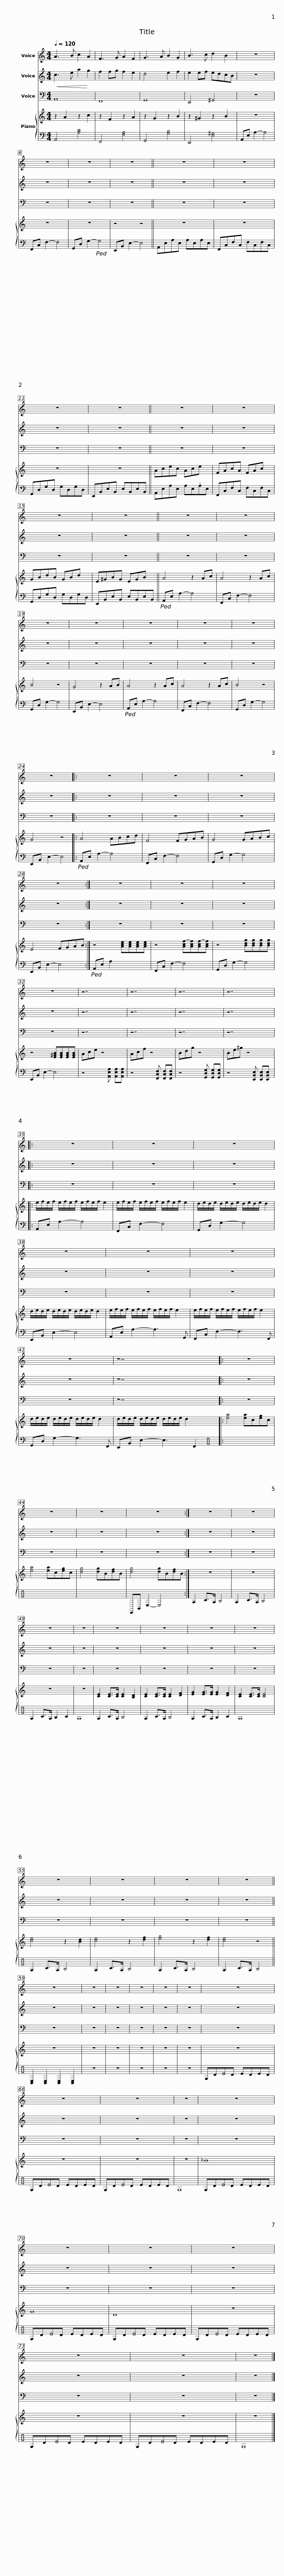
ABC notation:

X:1
%%score 1 2 3 { 4 | 5 }
L:1/8
Q:1/4=120
M:4/4
I:linebreak $
K:C
V:1 treble
V:2 treble
V:3 bass
V:4 treble
V:5 bass
V:1
 A3 B c2 A2 | F3 G A2 F2 | G3 A B2 G2 | B3 c d2 B2 |$ z8 | %5
 z8 | z8 | z8 || z8 |$ z8 | %10
 z8 | z8 || z8 |$ z8 | z8 | %15
 z8 || z8 |$ z8 | z8 | z8 | %20
 z8 | z8 |$ z8 | z8 |: z8 | %25
 z8 |$ z8 | z8 :| z8 | z8 |$ %30
 z8 | z8 | z7 | z7 |$ z7 | %35
 z7 |: z8 |$ z8 | z8 | z8 |$ %40
 z8 | z8 | z8 |$ z11 |: z8 | %45
 z8 | z8 |$ z8 :| z8 | z8 | %50
 z8 | z8 |$ z8 | z8 | z8 | %55
 z8 | z8 |$ z8 | z8 | z8 || %60
 z8 | z8 | z8 |$ z8 | z8 | %65
 z8 | z8 | z8 |$ z8 | z8 | %70
 z8 | z8 |$ z8 | z8 |$ z8 | %75
 z8 | z8 |] %77
V:2
!<(! c3 e a2!<)! g2 | f2 fg f2 e2 | d4 e2 f2 | e2 ef edcB |$ z8 | %5
 z8 | z8 | z8 || z8 |$ z8 | %10
 z8 | z8 || z8 |$ z8 | z8 | %15
 z8 || z8 |$ z8 | z8 | z8 | %20
 z8 | z8 |$ z8 | z8 |: z8 | %25
 z8 |$ z8 | z8 :| z8 | z8 |$ %30
 z8 | z8 | z7 | z7 |$ z7 | %35
 z7 |: z8 |$ z8 | z8 | z8 |$ %40
 z8 | z8 | z8 |$ z11 |: z8 | %45
 z8 | z8 |$ z8 :| z8 | z8 | %50
 z8 | z8 |$ z8 | z8 | z8 | %55
 z8 | z8 |$ z8 | z8 | z8 || %60
 z8 | z8 | z8 |$ z8 | z8 | %65
 z8 | z8 | z8 |$ z8 | z8 | %70
 z8 | z8 |$ z8 | z8 |$ z8 | %75
 z8 | z8 |] %77
V:3
 A,,8 | F,,8 | G,,8 | E,,4 ^G,,4 |$ z8 | %5
 z8 | z8 | z8 || z8 |$ z8 | %10
 z8 | z8 || z8 |$ z8 | z8 | %15
 z8 || z8 |$ z8 | z8 | z8 | %20
 z8 | z8 |$ z8 | z8 |: z8 | %25
 z8 |$ z8 | z8 :| z8 | z8 |$ %30
 z8 | z8 | z7 | z7 |$ z7 | %35
 z7 |: z8 |$ z8 | z8 | z8 |$ %40
 z8 | z8 | z8 |$ z11 |: z8 | %45
 z8 | z8 |$ z8 :| z8 | z8 | %50
 z8 | z8 |$ z8 | z8 | z8 | %55
 z8 | z8 |$ z8 | z8 | z8 || %60
 z8 | z8 | z8 |$ z8 | z8 | %65
 z8 | z8 | z8 |$ z8 | z8 | %70
 z8 | z8 |$ z8 | z8 |$ z8 | %75
 z8 | z8 |] %77
V:4
 z2 A2 z2 c2 | z2 F2 z2 A2 | z2 G2 z2 B2 | z2 ^G2 z2 B2 |$ z8 | %5
 z8 | z8 | z4 z4 || z8 |$ z8 | %10
 z8 | z8 || Acec Ace x |$ FAcA FAc x | GBdB GBd x | %15
 E^GBG EGB x || A4 z2 Ac |$ A4 z2 Ac | B4 z4 | G4 z2 AB | %20
 A4 z2 Ac | A4 z2 Ac |$ B4 z4 | G4 z4 |: A4 ABcd | %25
 F4 FGAB |$ G4 GABc | E4 FGAB :| z4 [Ace][Ace][Ace][Ace] | z4 [Acf-][Acf][Acf-][Acf] |$ %30
 z4 [Bdg][Bdg][Bdg][Bdg] | z4 [E^GB][EGB][EGB][EGB] | Ace z4 | Acf z4 |$ Bdg z4 | %35
 Be^g z4 |: e/f/e/f/ e/f/e/f/ e/f/e/f/ e2 |$ e/f/e/f/ e/f/e/f/ e/f/e/f/ e2 | d/e/d/e/ d/e/d/e/ d/e/d/e/ d2 | d/e/d/e/ d/e/d/e/ d/e/d/e/ d2 |$ %40
 e/f/e/f/ e/f/e/f/ e/f/e/f/ e2 | e/f/e/f/ e/f/e/f/ e/f/e/f/ e2 | d/e/d/e/ d/e/d/e/ d/e/d/e/ d2 |$ d/e/d/e/ d/e/d/e/ d/e/d/e/ d2 x3 |: [ea]4 [ea]c[eg]c | %45
 [ea]4 [ea]c[eg]c | [dg]4 [dg]B[df]B |$ [dg]4 [dg]B[df]B :| z8 | z8 | %50
 z8 | z8 |$ [CE]2 [CE]>[CE] [CE]2 [B,D]2 | [CE]2 [CE]>[CE] [CE]2 [DF]2 | [EG]2 [EG]>[EG] [EG]2 [DF]2 | %55
 [CE]2 [CE]>[CE] [CE]4 | [ce]4 z2 [Bd]2 |$ [ce]4 z2 [df]2 | [eg]4 z2 [df]2 | [ce]4 z4 || %60
 z8 | z8 | z8 |$ z8 | z8 | %65
 z8 | z8 | z8 |$ z8 | z8 | %70
 _B8 | G8 |$ D8 | z8 |$ z8 | %75
 z8 | z8 |] %77
V:5
 A,,4 [A,C]4 | F,,4 [F,A,]4 | G,,4 [G,B,]4 | E,,4 [E,^G,]4 |$ A,,E, A,2- A,4 | %5
 F,,C, F,2- F,4 | G,,D, G,2-!ped! G,4 | E,,B,, E,2- E,4 || A,,E,A,E, A,E,A,E, |$ F,,C,F,C, F,C,F,C, | %10
 G,,D,G,D, G,D,G,D, | E,,B,,E,B,, E,B,,E,B,, || A,,E,A,E, A,E,.A,E, |$ F,,C,F,C, F,C,F,C, | G,,D,G,D, G,D,G,D, | %15
 E,,B,,E,B,, E,B,,E,B,, ||!ped! A,,E, A,2- A,4 |$ F,,C, F,2- F,4 | G,,D, G,2- G,4 | E,,B,, E,2- E,4 | %20
!ped! A,,E, A,2- A,4 | F,,C, F,2- F,4 |$ G,,D, G,2- G,4 | E,,B,, E,2- E,4 |:!ped! A,,E, A,2- A,4 | %25
 F,,C, F,2- F,4 |$ G,,D, G,2- G,4 | E,,B,, E,2- E,4 :|!ped! A,,E, A,2 x4 | F,,C, F,2- F,4 |$ %30
 G,,D, G,2- G,4 | E,,B,, E,2- E,4 | z4 [A,,E,A,] [A,,E,A,][A,,E,A,] | z4 [F,,C,F,] [F,,C,F,][F,,C,F,] |$ z4 [G,,D,G,] [G,,D,G,][G,,D,G,] | %35
 z4 [E,,B,,E,] [E,,B,,E,][E,,B,,E,] |: A,,E, A,2- A,4 |$ F,,C, F,2- F,4 | G,,D, G,2- G,4 | E,,B,, E,2- E,4 |$ %40
 A,,E, A,2- A,3 G,, | F,,C, F,2- F,3 F,, | G,,D, G,2- G,3 F,, |$ E,,B,, E,2- E,3 F,,2[K:perc] x2 |: x8 | %45
 x8 | x8 |$ E,,B,, E,2- E,4 :| A,2 C>A, B,4 | A,2 C>A, B,4 | %50
 A,2 C>A, B,2 C2 | A,8 |$ A,2 C>A, B,4 | A,2 C>A, B,4 | A,2 C>A, B,2 C2 | %55
 A,8 | A,2 C>A, B,4 |$ A,2 C>A, B,4 | A,2 C>A, B,4 | A,2 C>A, B,4 || %60
 [C,E,]2 [C,E,]2 [C,E,]2 [C,E,]2 | z8 | z8 |$ z8 | z8 | %65
 z8 | G,D_ED EDED | G,D_ED EDED |$ G,D_ED EDED | G,8 | %70
 G,D_ED EDED | G,D_ED EDED |$ G,D_ED EDED | G,D_ED EDED |$ G,D_ED EDED | %75
 G,D_ED EDED | G,8 |] %77
